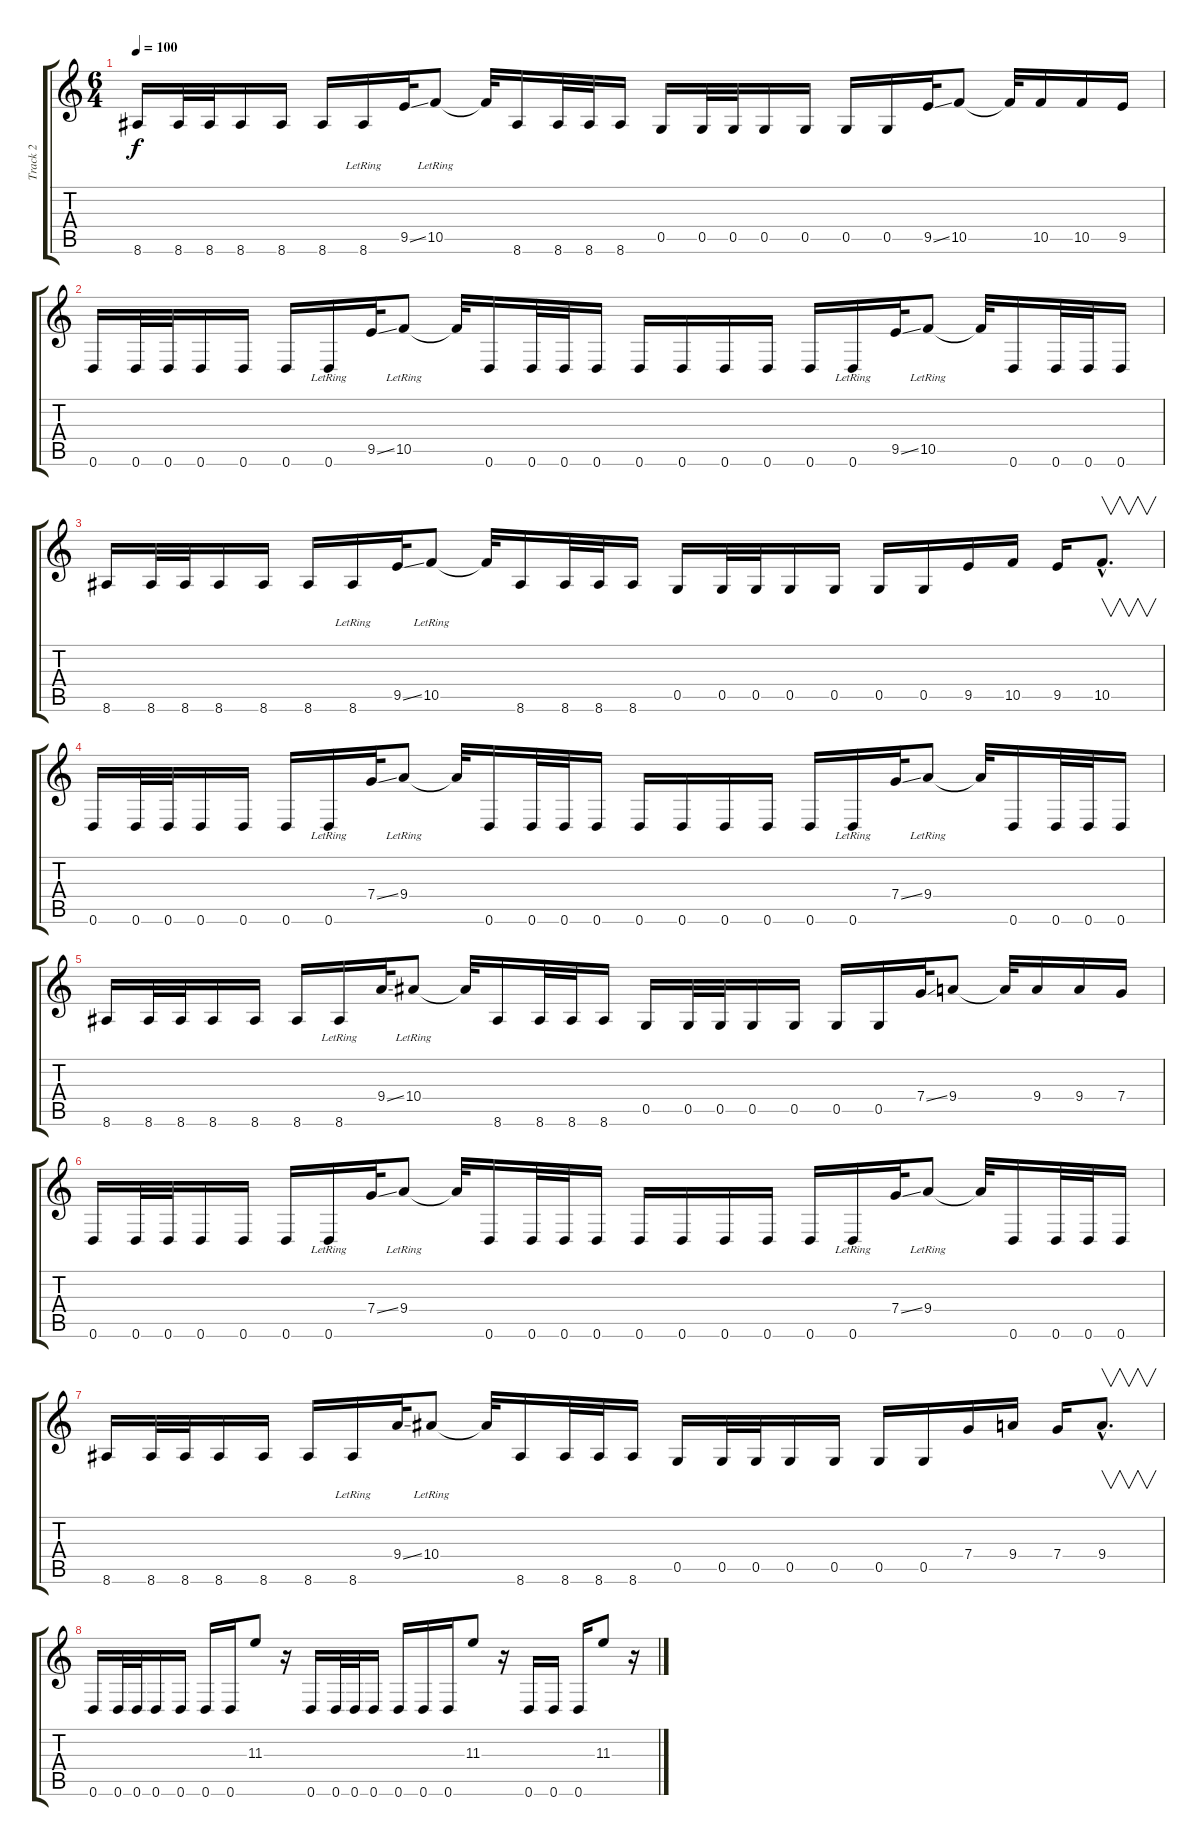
\track ("Track 2" "Track 2") {instrument distortionguitar}
\staff {score tabs}
\tuning (D4 A3 F3 C3 G2 D2) {hide}
\ts (6 4)
\tempo 100
\clef g2
\ks c
8.6.16{dy f} 8.6.32 8.6.32 8.6.16 8.6.16 8.6.16 8.6{lr}.16 9.5{ss}.32 10.5{lr}.8 10.5{t}.32 8.6.16 8.6.32 8.6.32 8.6.16 0.5.16 0.5.32 0.5.32 0.5.16 0.5.16 0.5.16 0.5.16 9.5{ss}.32 10.5.8 10.5{t}.32 10.5.16 10.5.16 9.5.16 |
0.6.16 0.6.32 0.6.32 0.6.16 0.6.16 0.6.16 0.6{lr}.16 9.5{ss}.32 10.5{lr}.8 10.5{t}.32 0.6.16 0.6.32 0.6.32 0.6.16 0.6.16 0.6.16 0.6.16 0.6.16 0.6.16 0.6{lr}.16 9.5{ss}.32 10.5{lr}.8 10.5{t}.32 0.6.16 0.6.32 0.6.32 0.6.16 |
8.6.16 8.6.32 8.6.32 8.6.16 8.6.16 8.6.16 8.6{lr}.16 9.5{ss}.32 10.5{lr}.8 10.5{t}.32 8.6.16 8.6.32 8.6.32 8.6.16 0.5.16 0.5.32 0.5.32 0.5.16 0.5.16 0.5.16 0.5.16 9.5.16 10.5.16 9.5.16 10.5{hac}.8{v d} |
0.6.16 0.6.32 0.6.32 0.6.16 0.6.16 0.6.16 0.6{lr}.16 7.4{ss}.32 9.4{lr}.8 9.4{t}.32 0.6.16 0.6.32 0.6.32 0.6.16 0.6.16 0.6.16 0.6.16 0.6.16 0.6.16 0.6{lr}.16 7.4{ss}.32 9.4{lr}.8 9.4{t}.32 0.6.16 0.6.32 0.6.32 0.6.16 |
8.6.16 8.6.32 8.6.32 8.6.16 8.6.16 8.6.16 8.6{lr}.16 9.4{ss}.32 10.4{lr}.8 10.4{t}.32 8.6.16 8.6.32 8.6.32 8.6.16 0.5.16 0.5.32 0.5.32 0.5.16 0.5.16 0.5.16 0.5.16 7.4{ss}.32 9.4.8 9.4{t}.32 9.4.16 9.4.16 7.4.16 |
0.6.16 0.6.32 0.6.32 0.6.16 0.6.16 0.6.16 0.6{lr}.16 7.4{ss}.32 9.4{lr}.8 9.4{t}.32 0.6.16 0.6.32 0.6.32 0.6.16 0.6.16 0.6.16 0.6.16 0.6.16 0.6.16 0.6{lr}.16 7.4{ss}.32 9.4{lr}.8 9.4{t}.32 0.6.16 0.6.32 0.6.32 0.6.16 |
8.6.16 8.6.32 8.6.32 8.6.16 8.6.16 8.6.16 8.6{lr}.16 9.4{ss}.32 10.4{lr}.8 10.4{t}.32 8.6.16 8.6.32 8.6.32 8.6.16 0.5.16 0.5.32 0.5.32 0.5.16 0.5.16 0.5.16 0.5.16 7.4.16 9.4.16 7.4.16 9.4{hac}.8{v d} |
0.6.16 0.6.32 0.6.32 0.6.16 0.6.16 0.6.16 0.6.16 11.3.8 r.16 0.6.16 0.6.32 0.6.32 0.6.16 0.6.16 0.6.16 0.6.16 11.3.8 r.16 0.6.16 0.6.16 0.6.16 11.3.8 r.16
